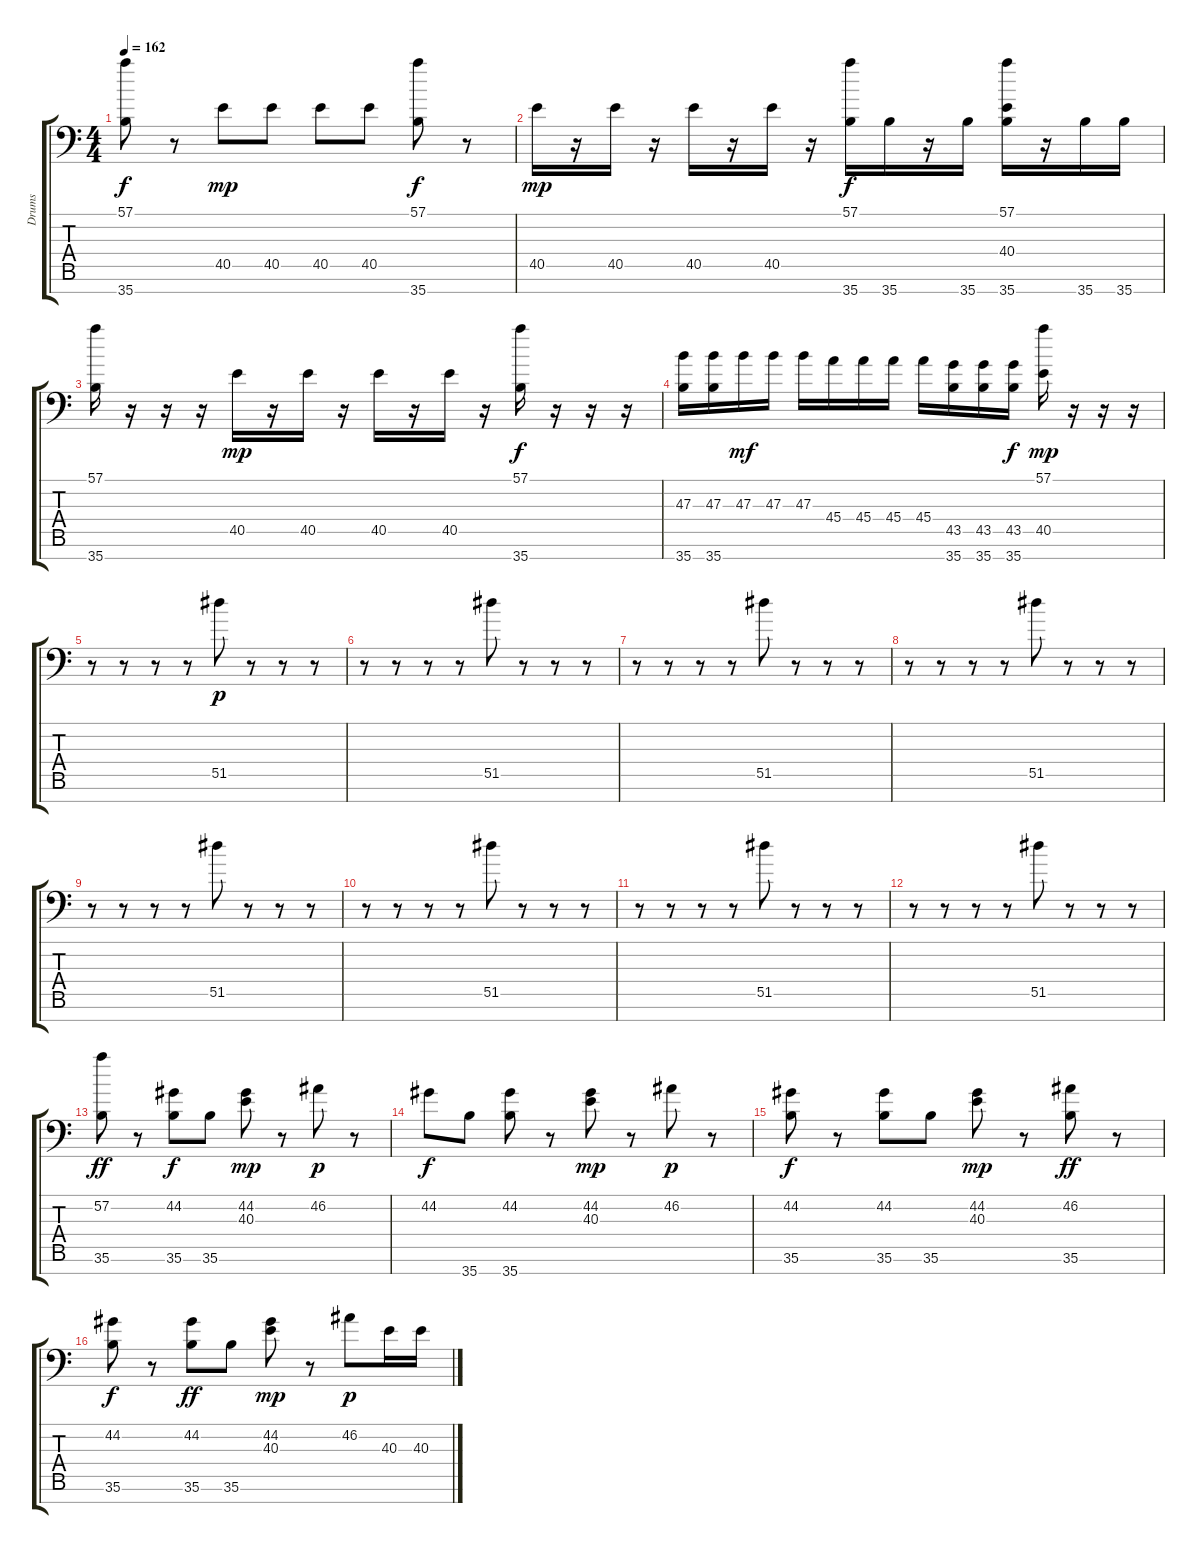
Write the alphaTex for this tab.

\track ("Drums" "Drums") {instrument acousticgrandpiano}
\staff {score tabs}
\tuning (C-1 C-1 C-1 C-1 C-1 C-1 C-1) {hide}
\ts (4 4)
\tempo 162
\clef f4
\ks c
(57.1 35.7).8{dy f} r.8 40.5.8{dy mp} 40.5.8 40.5.8 40.5.8 (57.1 35.7).8{dy f} r.8 |
40.5.16{dy mp} r.16 40.5.16 r.16 40.5.16 r.16 40.5.16 r.16 (57.1 35.7).16{dy f} 35.7.16 r.16 35.7.16 (57.1 40.4 35.7).16 r.16 35.7.16 35.7.16 |
(57.1 35.7).16 r.16 r.16 r.16 40.5.16{dy mp} r.16 40.5.16 r.16 40.5.16 r.16 40.5.16 r.16 (57.1 35.7).16{dy f} r.16 r.16 r.16 |
(47.3 35.7).16 (47.3 35.7).16 47.3.16{dy mf} 47.3.16 47.3.16 45.4.16 45.4.16 45.4.16 45.4.16 (43.5 35.7).16 (43.5 35.7).16 (43.5 35.7).16{dy f} (57.1 40.5).16{dy mp} r.16 r.16 r.16 |
r.8 r.8 r.8 r.8 51.5.8{dy p} r.8 r.8 r.8 |
r.8 r.8 r.8 r.8 51.5.8 r.8 r.8 r.8 |
r.8 r.8 r.8 r.8 51.5.8 r.8 r.8 r.8 |
r.8 r.8 r.8 r.8 51.5.8 r.8 r.8 r.8 |
r.8 r.8 r.8 r.8 51.5.8 r.8 r.8 r.8 |
r.8 r.8 r.8 r.8 51.5.8 r.8 r.8 r.8 |
r.8 r.8 r.8 r.8 51.5.8 r.8 r.8 r.8 |
r.8 r.8 r.8 r.8 51.5.8 r.8 r.8 r.8 |
(57.2 35.6).8{dy ff} r.8 (44.2 35.6).8{dy f} 35.6.8 (44.2 40.3).8{dy mp} r.8 46.2.8{dy p} r.8 |
44.2.8{dy f} 35.7.8 (44.2 35.7).8 r.8 (44.2 40.3).8{dy mp} r.8 46.2.8{dy p} r.8 |
(44.2 35.6).8{dy f} r.8 (44.2 35.6).8 35.6.8 (44.2 40.3).8{dy mp} r.8 (46.2 35.6).8{dy ff} r.8 |
(44.2 35.6).8{dy f} r.8 (44.2 35.6).8{dy ff} 35.6.8 (44.2 40.3).8{dy mp} r.8 46.2.8{dy p} 40.3.16 40.3.16
